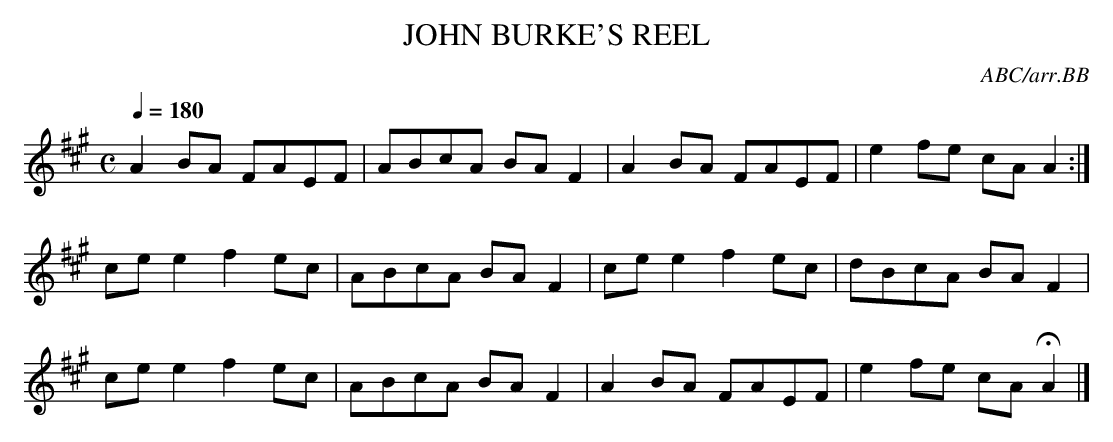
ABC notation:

X:1
T:JOHN BURKE'S REEL
C:ABC/arr.BB
Q:1/4=180
M:C
K:A
A2BA FAEF|ABcA BAF2|A2BA FAEF|e2fe cAA2 :|
cee2 f2ec|ABcA BAF2|cee2 f2ec|dBcA BAF2|
cee2 f2ec|ABcA BAF2|A2BA FAEF|e2fe cAHA2|]
